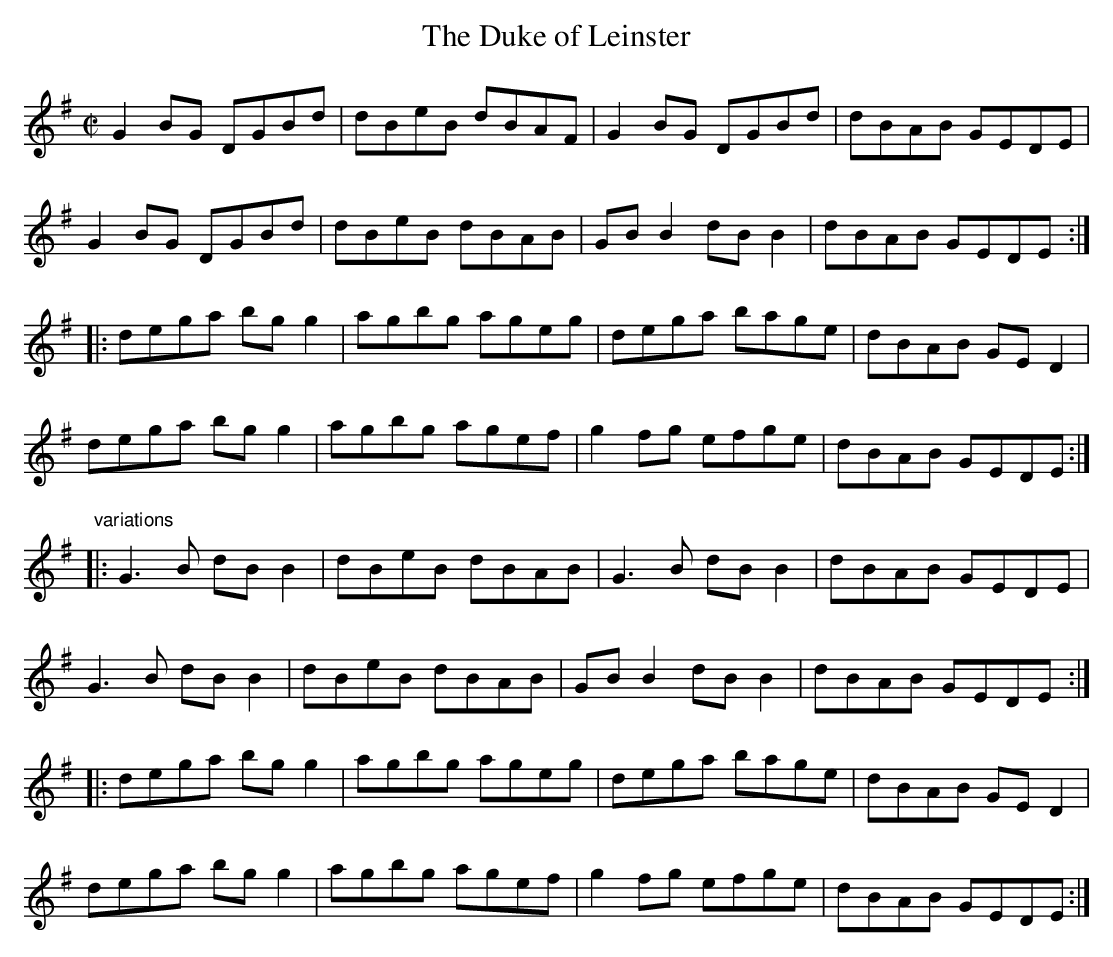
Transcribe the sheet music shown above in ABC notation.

X:1
T:Duke of Leinster, The
M:C|
K:G
G2BG DGBd|dBeB dBAF|G2BG DGBd|dBAB GEDE|
G2BG DGBd|dBeB dBAB|GBB2 dBB2|dBAB GEDE:|
|:dega bgg2|agbg ageg|dega bage|dBAB GED2|
dega bgg2|agbg agef|g2fg efge|dBAB GEDE:|
"variations"
|:G3B dBB2|dBeB dBAB|G3B dBB2|dBAB GEDE|
G3B dBB2|dBeB dBAB|GBB2 dBB2|dBAB GEDE:|
|:dega bgg2|agbg ageg|dega bage|dBAB GED2|
dega bgg2|agbg agef|g2fg efge|dBAB GEDE:|
